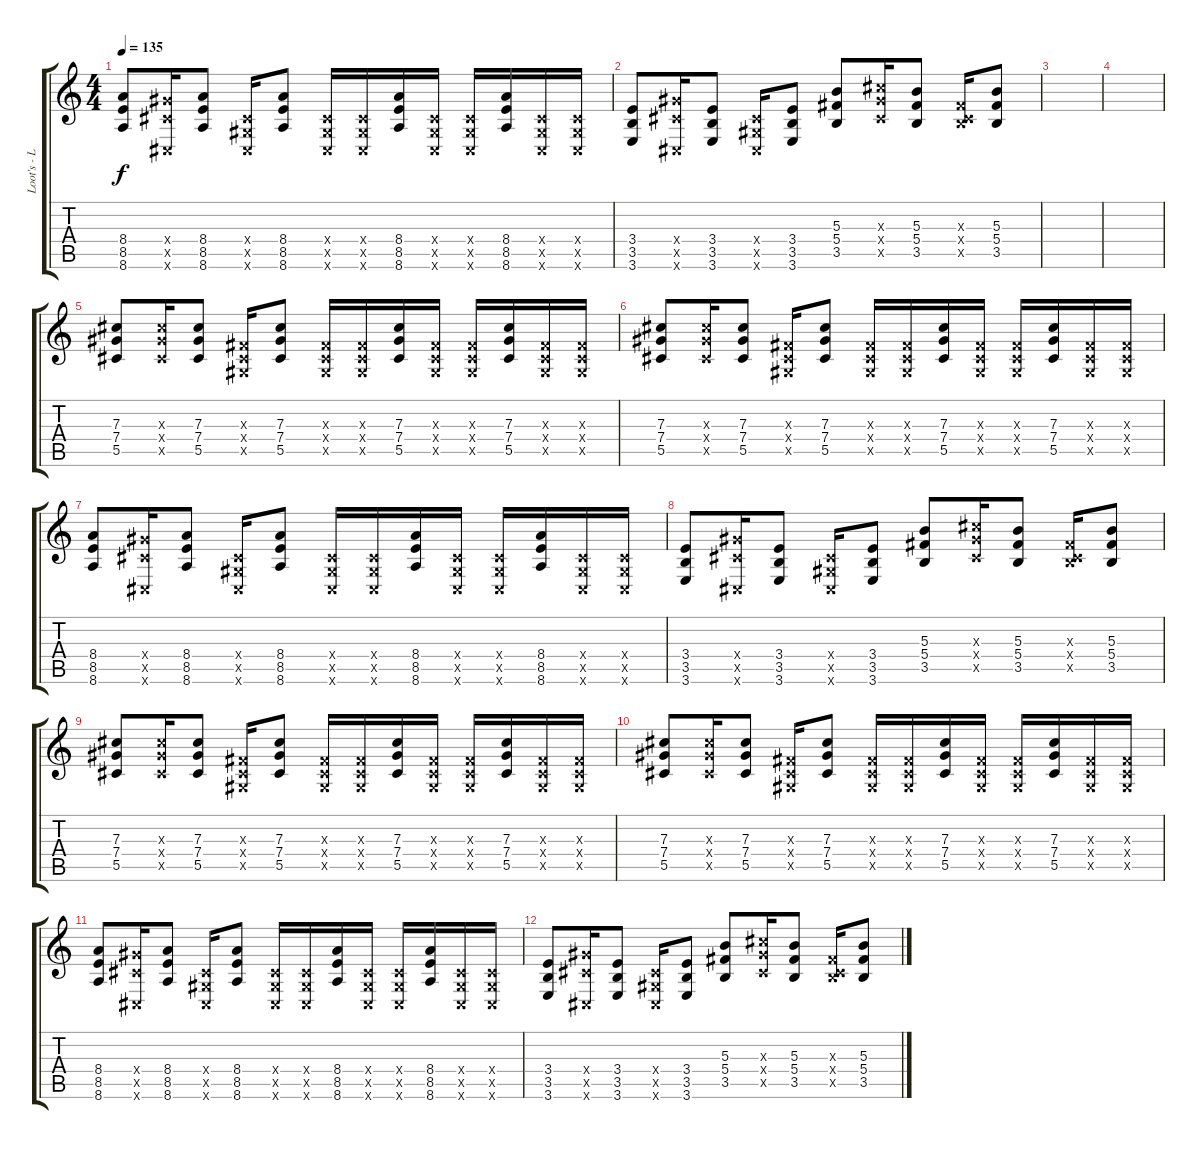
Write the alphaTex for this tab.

\track ("Loot's - Lead Guitar" "Loot's - L") {instrument distortionguitar}
\staff {score tabs}
\tuning (Eb4 Bb3 Gb3 Db3 Ab2 Db2) {hide}
\ts (4 4)
\tempo 135
\clef g2
\ks c
(8.4 8.5 8.6).8{dy f} (7.4{x} 5.5{x} 0.6{x}).16 (8.4 8.5 8.6).8 (0.4{x} 0.5{x} 0.6{x}).16 (8.4 8.5 8.6).8 (0.4{x} 0.5{x} 0.6{x}).16 (0.4{x} 0.5{x} 0.6{x}).16 (8.4 8.5 8.6).16 (0.4{x} 0.5{x} 0.6{x}).16 (0.4{x} 0.5{x} 0.6{x}).16 (8.4 8.5 8.6).16 (0.4{x} 0.5{x} 0.6{x}).16 (0.4{x} 0.5{x} 0.6{x}).16 |
(3.4 3.5 3.6).8 (7.4{x} 5.5{x} 0.6{x}).16 (3.4 3.5 3.6).8 (0.4{x} 0.5{x} 0.6{x}).16 (3.4 3.5 3.6).8 (5.3 5.4 3.5).8 (7.3{x} 7.4{x} 5.5{x}).16 (5.3 5.4 3.5).8 (0.3{x} 0.4{x} 3.5{x}).16 (5.3 5.4 3.5).8 |
|
|
(7.3 7.4 5.5).8{instrument distortionguitar} (7.3{x} 7.4{x} 5.5{x}).16 (7.3 7.4 5.5).8 (0.3{x} 0.4{x} 0.5{x}).16 (7.3 7.4 5.5).8 (0.3{x} 0.4{x} 0.5{x}).16 (0.3{x} 0.4{x} 0.5{x}).16 (7.3 7.4 5.5).16 (0.3{x} 0.4{x} 0.5{x}).16 (0.3{x} 0.4{x} 0.5{x}).16 (7.3 7.4 5.5).16 (0.3{x} 0.4{x} 0.5{x}).16 (0.3{x} 0.4{x} 0.5{x}).16 |
(7.3 7.4 5.5).8 (7.3{x} 7.4{x} 5.5{x}).16 (7.3 7.4 5.5).8 (0.3{x} 0.4{x} 0.5{x}).16 (7.3 7.4 5.5).8 (0.3{x} 0.4{x} 0.5{x}).16 (0.3{x} 0.4{x} 0.5{x}).16 (7.3 7.4 5.5).16 (0.3{x} 0.4{x} 0.5{x}).16 (0.3{x} 0.4{x} 0.5{x}).16 (7.3 7.4 5.5).16 (0.3{x} 0.4{x} 0.5{x}).16 (0.3{x} 0.4{x} 0.5{x}).16 |
(8.4 8.5 8.6).8 (7.4{x} 5.5{x} 0.6{x}).16 (8.4 8.5 8.6).8 (0.4{x} 0.5{x} 0.6{x}).16 (8.4 8.5 8.6).8 (0.4{x} 0.5{x} 0.6{x}).16 (0.4{x} 0.5{x} 0.6{x}).16 (8.4 8.5 8.6).16 (0.4{x} 0.5{x} 0.6{x}).16 (0.4{x} 0.5{x} 0.6{x}).16 (8.4 8.5 8.6).16 (0.4{x} 0.5{x} 0.6{x}).16 (0.4{x} 0.5{x} 0.6{x}).16 |
(3.4 3.5 3.6).8 (7.4{x} 5.5{x} 0.6{x}).16 (3.4 3.5 3.6).8 (0.4{x} 0.5{x} 0.6{x}).16 (3.4 3.5 3.6).8 (5.3 5.4 3.5).8 (7.3{x} 7.4{x} 5.5{x}).16 (5.3 5.4 3.5).8 (0.3{x} 0.4{x} 3.5{x}).16 (5.3 5.4 3.5).8 |
(7.3 7.4 5.5).8 (7.3{x} 7.4{x} 5.5{x}).16 (7.3 7.4 5.5).8 (0.3{x} 0.4{x} 0.5{x}).16 (7.3 7.4 5.5).8 (0.3{x} 0.4{x} 0.5{x}).16 (0.3{x} 0.4{x} 0.5{x}).16 (7.3 7.4 5.5).16 (0.3{x} 0.4{x} 0.5{x}).16 (0.3{x} 0.4{x} 0.5{x}).16 (7.3 7.4 5.5).16 (0.3{x} 0.4{x} 0.5{x}).16 (0.3{x} 0.4{x} 0.5{x}).16 |
(7.3 7.4 5.5).8 (7.3{x} 7.4{x} 5.5{x}).16 (7.3 7.4 5.5).8 (0.3{x} 0.4{x} 0.5{x}).16 (7.3 7.4 5.5).8 (0.3{x} 0.4{x} 0.5{x}).16 (0.3{x} 0.4{x} 0.5{x}).16 (7.3 7.4 5.5).16 (0.3{x} 0.4{x} 0.5{x}).16 (0.3{x} 0.4{x} 0.5{x}).16 (7.3 7.4 5.5).16 (0.3{x} 0.4{x} 0.5{x}).16 (0.3{x} 0.4{x} 0.5{x}).16 |
(8.4 8.5 8.6).8 (7.4{x} 5.5{x} 0.6{x}).16 (8.4 8.5 8.6).8 (0.4{x} 0.5{x} 0.6{x}).16 (8.4 8.5 8.6).8 (0.4{x} 0.5{x} 0.6{x}).16 (0.4{x} 0.5{x} 0.6{x}).16 (8.4 8.5 8.6).16 (0.4{x} 0.5{x} 0.6{x}).16 (0.4{x} 0.5{x} 0.6{x}).16 (8.4 8.5 8.6).16 (0.4{x} 0.5{x} 0.6{x}).16 (0.4{x} 0.5{x} 0.6{x}).16 |
(3.4 3.5 3.6).8 (7.4{x} 5.5{x} 0.6{x}).16 (3.4 3.5 3.6).8 (0.4{x} 0.5{x} 0.6{x}).16 (3.4 3.5 3.6).8 (5.3 5.4 3.5).8 (7.3{x} 7.4{x} 5.5{x}).16 (5.3 5.4 3.5).8 (0.3{x} 0.4{x} 3.5{x}).16 (5.3 5.4 3.5).8
